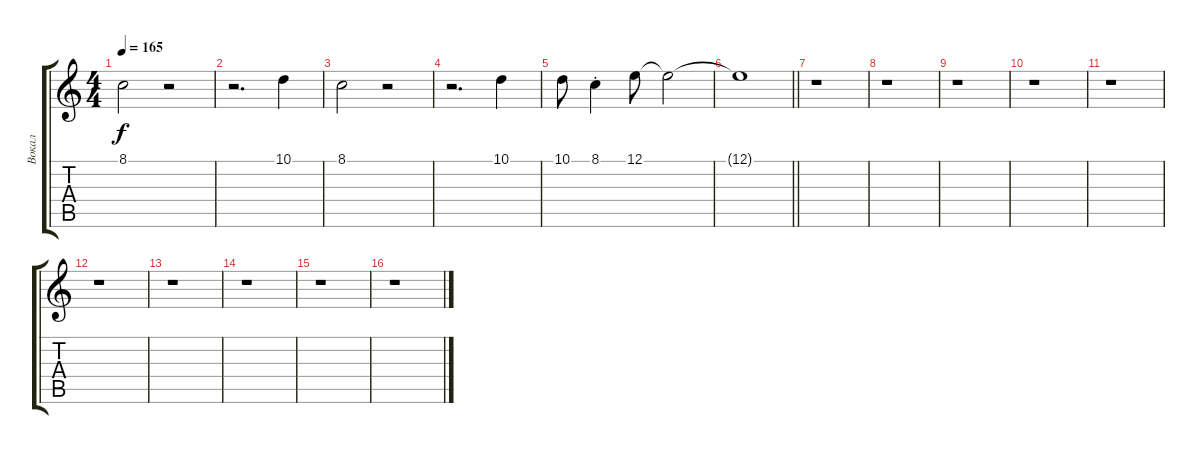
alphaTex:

\track ("Вокал" "Вокал") {instrument oboe}
\staff {score tabs}
\tuning (E4 B3 G3 D3 A2 E2) {hide}
\ts (4 4)
\tempo 165
\clef g2
\ks c
8.1.2{dy f} r.2 |
r.2{d} 10.1.4 |
8.1.2 r.2 |
r.2{d} 10.1.4 |
10.1.8 8.1{st}.4 12.1.8 12.1{t}.2 |
\barLineRight lightlight
12.1{t}.1 |
r.1 |
r.1 |
r.1 |
r.1 |
r.1 |
r.1 |
r.1 |
r.1 |
r.1 |
r.1
